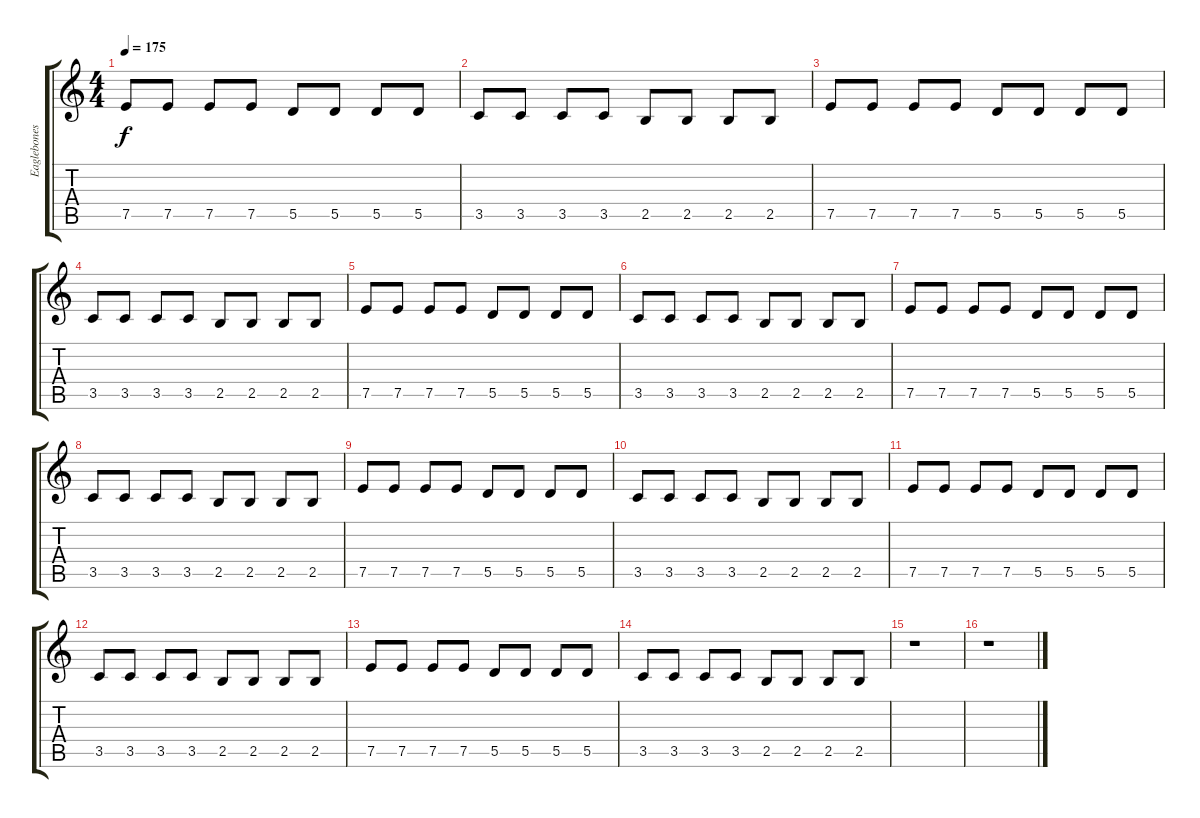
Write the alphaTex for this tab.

\track ("Eaglebones Palm Mute" "Eaglebones") {instrument electricguitarmuted}
\staff {score tabs}
\tuning (E4 B3 G3 D3 A2 E2) {hide}
\ts (4 4)
\tempo 175
\clef g2
\ks c
7.5.8{dy f} 7.5.8 7.5.8 7.5.8 5.5.8 5.5.8 5.5.8 5.5.8 |
3.5.8 3.5.8 3.5.8 3.5.8 2.5.8 2.5.8 2.5.8 2.5.8 |
7.5.8 7.5.8 7.5.8 7.5.8 5.5.8 5.5.8 5.5.8 5.5.8 |
3.5.8 3.5.8 3.5.8 3.5.8 2.5.8 2.5.8 2.5.8 2.5.8 |
7.5.8 7.5.8 7.5.8 7.5.8 5.5.8 5.5.8 5.5.8 5.5.8 |
3.5.8 3.5.8 3.5.8 3.5.8 2.5.8 2.5.8 2.5.8 2.5.8 |
7.5.8 7.5.8 7.5.8 7.5.8 5.5.8 5.5.8 5.5.8 5.5.8 |
3.5.8 3.5.8 3.5.8 3.5.8 2.5.8 2.5.8 2.5.8 2.5.8 |
7.5.8 7.5.8 7.5.8 7.5.8 5.5.8 5.5.8 5.5.8 5.5.8 |
3.5.8 3.5.8 3.5.8 3.5.8 2.5.8 2.5.8 2.5.8 2.5.8 |
7.5.8 7.5.8 7.5.8 7.5.8 5.5.8 5.5.8 5.5.8 5.5.8 |
3.5.8 3.5.8 3.5.8 3.5.8 2.5.8 2.5.8 2.5.8 2.5.8 |
7.5.8 7.5.8 7.5.8 7.5.8 5.5.8 5.5.8 5.5.8 5.5.8 |
3.5.8 3.5.8 3.5.8 3.5.8 2.5.8 2.5.8 2.5.8 2.5.8 |
r.1 |
r.1
